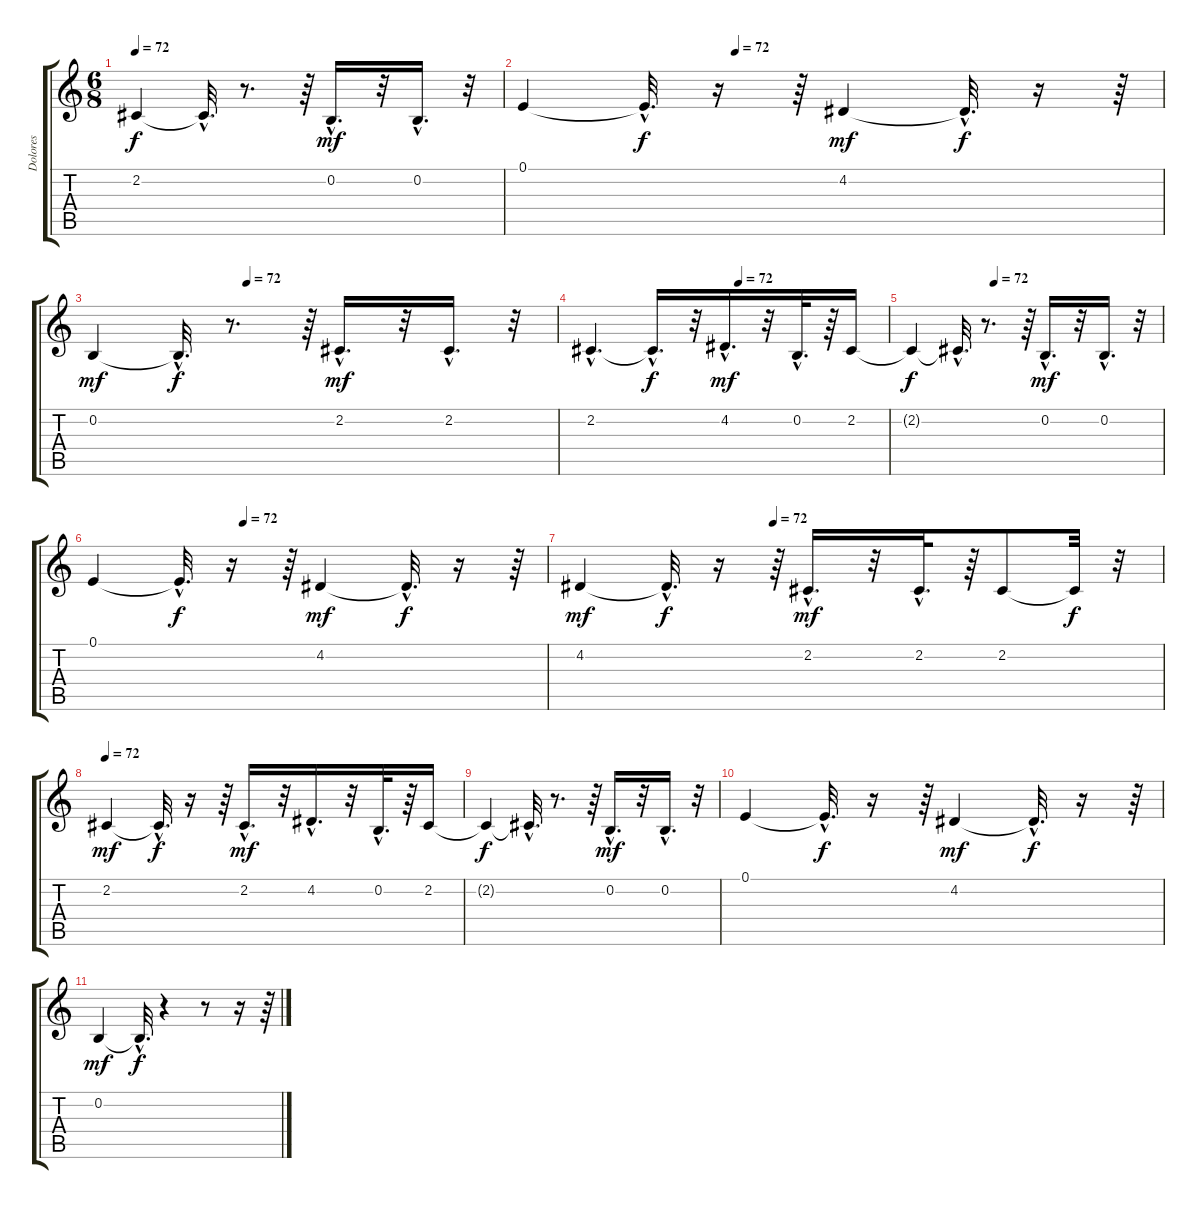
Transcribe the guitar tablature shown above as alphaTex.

\track ("Dolores" "Dolores") {instrument panflute}
\staff {score tabs}
\tuning (E4 B3 G3 D3 A2 E2) {hide}
\ts (6 8)
\tempo 72
\clef g2
\ks c
2.2{t}.4{dy f} 2.2{hac t}.32{d} r.8{d} r.64 0.2{hac}.16{d dy mf} r.32 0.2{hac}.16{d} r.32 |
\tempo (72 0.3333333333333333)
0.1.4 0.1{hac t}.32{d dy f} r.16 r.64 4.2.4{dy mf} 4.2{hac t}.32{d dy f} r.16 r.64 |
\tempo (72 0.3333333333333333)
0.2.4{dy mf} 0.2{hac t}.32{d dy f} r.8{d} r.64 2.2{hac}.16{d dy mf} r.32 2.2{hac}.16{d} r.32 |
\tempo (72 0.5)
2.2{hac}.4{d} 2.2{hac t}.16{d dy f} r.32 4.2{hac}.16{d dy mf} r.32 0.2{hac}.32{d} r.64 2.2.16 |
\tempo (72 0.3333333333333333)
2.2{t}.4{dy f} 2.2{hac t}.32{d} r.8{d} r.64 0.2{hac}.16{d dy mf} r.32 0.2{hac}.16{d} r.32 |
\tempo (72 0.3333333333333333)
0.1.4 0.1{hac t}.32{d dy f} r.16 r.64 4.2.4{dy mf} 4.2{hac t}.32{d dy f} r.16 r.64 |
\tempo (72 0.3333333333333333)
4.2.4{dy mf} 4.2{hac t}.32{d dy f} r.16 r.64 2.2{hac}.16{d dy mf} r.32 2.2{hac}.32{d} r.64 2.2.8 2.2{t}.32{dy f} r.32 |
\tempo 72
2.2.4{dy mf} 2.2{hac t}.32{d dy f} r.16 r.64 2.2{hac}.16{d dy mf} r.32 4.2{hac}.16{d} r.32 0.2{hac}.32{d} r.64 2.2.16 |
2.2{t}.4{dy f} 2.2{hac t}.32{d} r.8{d} r.64 0.2{hac}.16{d dy mf} r.32 0.2{hac}.16{d} r.32 |
0.1.4 0.1{hac t}.32{d dy f} r.16 r.64 4.2.4{dy mf} 4.2{hac t}.32{d dy f} r.16 r.64 |
0.2.4{dy mf} 0.2{hac t}.32{d dy f} r.4 r.8 r.16 r.64
